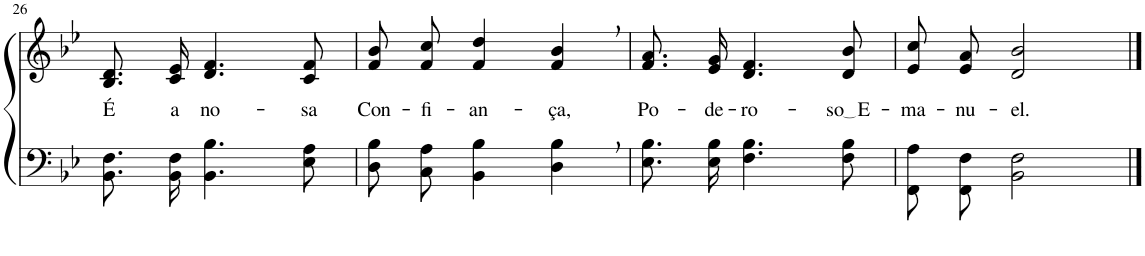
**kern	**kern	**text
*part2	*part1	*part1
*staff2	*staff1	*staff1
*I"Parte III e IV	*I"Parte I e II	*
!!LO:PB:g=z
*clefF4	*clefG2	*
*Trd-1c-2	*Trd-1c-2	*
*k[b-e-]	*k[b-e-]	*
*M3/4	*M3/4	*
=26	=26	=26
!	!	!LO:LY:b
8.BB-\ 8.F\L	8.B-/ 8.d/L	É
!	!	!LO:LY:b
16BB-\ 16F\Jk	16c/ 16e-/Jk	a
!	!	!LO:LY:b
4.BB-\ 4.B-\	4.d/ 4.f/	no-
!	!	!LO:LY:b
8E-\ 8A\	8c/ 8f/	-sa
=27	=27	=27
!	!	!LO:LY:b
8D\ 8B-\L	8f/ 8b-/L	Con-
!	!	!LO:LY:b
8C\ 8A\J	8f/ 8cc/J	-fi-
!	!	!LO:LY:b
4BB-\ 4B-\	4f/ 4dd/	-an-
!	!	!LO:LY:b
4D\, 4B-\,	4f/, 4b-/,	-ça,
=28	=28	=28
!	!	!LO:LY:b
8.E-\ 8.B-\L	8.f/ 8.a/L	Po-
!	!	!LO:LY:b
16E-\ 16B-\Jk	16e-/ 16g/Jk	-de-
!	!	!LO:LY:b
4.F\ 4.B-\	4.d/ 4.f/	-ro-
!	!	!LO:LY:b
8F\ 8B-\	8d/ 8b-/	so E
=29	=29	=29
!	!	!LO:LY:b
8FF/ 8A/L	8e-/ 8cc/L	-ma-
!	!	!LO:LY:b
8FF/ 8F/J	8e-/ 8a/J	-nu-
!	!	!LO:LY:b
2BB-\ 2F\	2d/ 2b-/	-el.
==	==	==
*-	*-	*-
